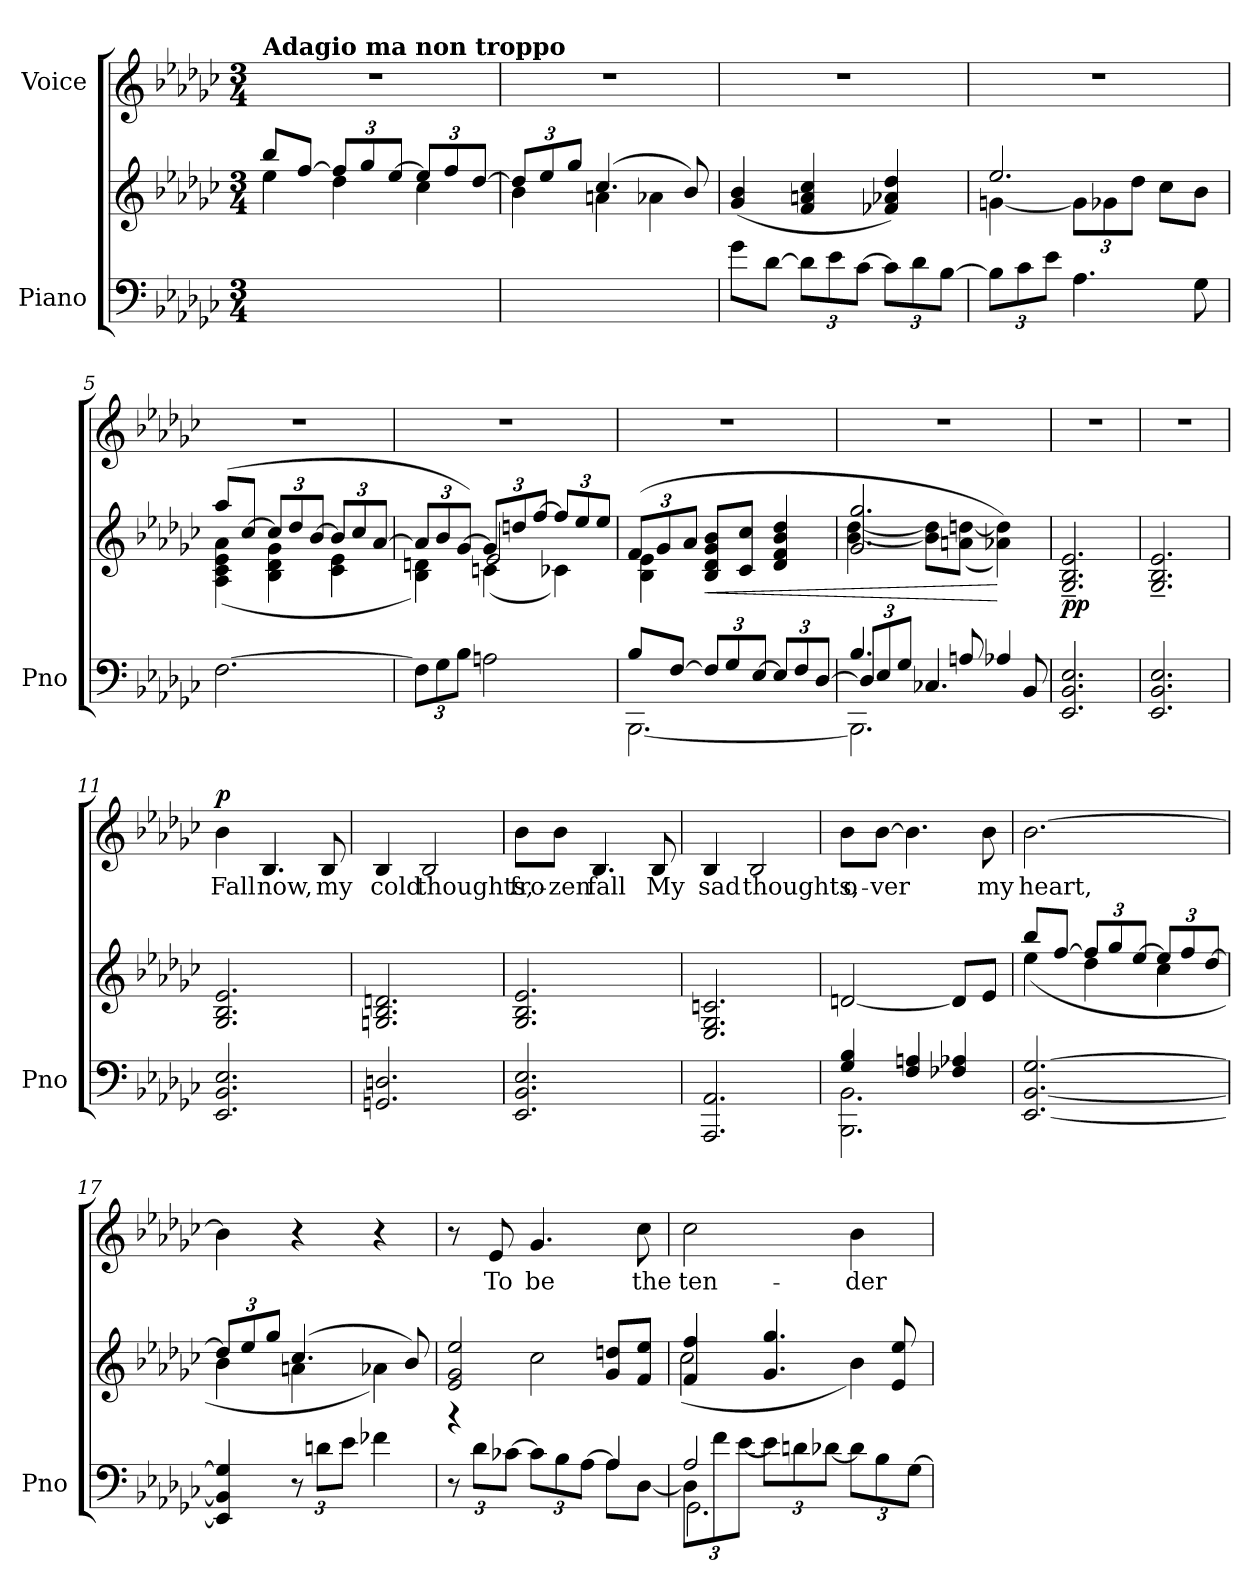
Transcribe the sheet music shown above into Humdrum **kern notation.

**kern	**kern	**dynam	**kern	**text	**dynam
*part2	*part2	*part2	*part1	*part1	*part1
*staff3	*staff2	*staff2/3	*staff1	*staff1	*staff1
*I"Piano	*	*	*I"Voice	*	*
*I'Pno	*	*	*	*	*
*clefF4	*clefG2	*	*clefG2	*	*
*k[b-e-a-d-g-c-]	*k[b-e-a-d-g-c-]	*	*k[b-e-a-d-g-c-]	*	*
*M3/4	*M3/4	*	*M3/4	*	*
=1	=1	=1	=1	=1	=1
*	*^	*	*	*	*
!	!	!	!	!LO:TX:a:B:t=Adagio ma non troppo	!	!
2.ryy	8bb-/L	4ee-\	.	2.r	.	.
.	[>8ff/J	.	.	.	.	.
*	*Xbrackettup	*	*	*	*	*
.	12ff/L]	4dd-\	.	.	.	.
.	12gg-/	.	.	.	.	.
.	[>12ee-/J	.	.	.	.	.
.	12ee-/L]	4cc-\	.	.	.	.
.	12ff/	.	.	.	.	.
.	[>12dd-/J	.	.	.	.	.
=2	=2	=2	=2	=2	=2	=2
2.ryy	12dd-/L]	4b-\	.	2.r	.	.
.	12ee-/	.	.	.	.	.
.	12gg-/J	.	.	.	.	.
.	(>4.cc-/	4an\	.	.	.	.
.	.	4a-X\	.	.	.	.
.	8b-/)	.	.	.	.	.
*	*v	*v	*	*	*	*
=3	=3	=3	=3	=3	=3
8g-\L	(>4g-/ 4b-/	.	2.r	.	.
[8d-\J	.	.	.	.	.
*Xbrackettup	*	*	*	*	*
12d-\L]	4f/ 4an/ 4cc-/	.	.	.	.
12e-\	.	.	.	.	.
[12c-\J	.	.	.	.	.
12c-\L]	4f-X/ 4a-X/ 4dd-/)	.	.	.	.
12d-\	.	.	.	.	.
[12B-\J	.	.	.	.	.
=4	=4	=4	=4	=4	=4
*	*^	*	*	*	*
12B-\L]	2.ee-/	[4gn\	.	2.r	.	.
12c-\	.	.	.	.	.	.
12e-\J	.	.	.	.	.	.
4.A-\	.	12g\L]	.	.	.	.
.	.	12g-X\	.	.	.	.
.	.	12dd-\J	.	.	.	.
.	.	8cc-\L	.	.	.	.
8G-\	.	8b-\J	.	.	.	.
!!LO:LB:g=z
=5	=5	=5	=5	=5	=5	=5
[2.F\	(8aa-/L	(4A-\ 4c-\ 4e-\ 4a-\	.	2.r	.	.
.	[8cc-/J	.	.	.	.	.
.	12cc-/L]	4B-\ 4d-\ 4g-\	.	.	.	.
.	12dd-/	.	.	.	.	.
.	[12b-/J	.	.	.	.	.
.	12b-/L]	4c-\ 4e-\	.	.	.	.
.	12cc-/	.	.	.	.	.
.	[12a-/J	.	.	.	.	.
=6	=6	=6	=6	=6	=6	=6
*	*	*^	*	*	*	*
12F\L]	12a-/L]	4B-\ 4dn\)	4ryy	.	2.r	.	.
12G-\	12b-/	.	.	.	.	.	.
12B-\J	[12g-/J)	.	.	.	.	.	.
2An\	12g-/L]	(4cn\	2e-/	.	.	.	.
.	12ddn/	.	.	.	.	.	.
.	[12ff/J	.	.	.	.	.	.
.	12ff/L]	4c-X\)	.	.	.	.	.
.	12ee-/	.	.	.	.	.	.
.	12ee-/J	.	.	.	.	.	.
*	*	*v	*v	*	*	*	*
=7	=7	=7	=7	=7	=7	=7
*^	*	*	*	*	*	*
8B-/L	[2.BBB-\	(>12f/L	4B-\ 4e-\	.	2.r	.	.
.	.	12g-/	.	.	.	.	.
[8F/J	.	.	.	.	.	.	.
.	.	12a-/J	.	.	.	.	.
!	!	!	!	!LO:HP:b	!	!	!
12F/L]	.	8B-/ 8d-/ 8g-/ 8b-/L	2ryy	<	.	.	.
12G-/	.	.	.	.	.	.	.
.	.	8c-/ 8cc-/J	.	.	.	.	.
[12E-/J	.	.	.	.	.	.	.
12E-/L]	.	4d-/ 4f/ 4b-/ 4dd-/	.	.	.	.	.
12F/	.	.	.	.	.	.	.
[12D-/J	.	.	.	.	.	.	.
=8	=8	=8	=8	=8	=8	=8	=8
*	*^	*	*	*	*	*	*
4.B-/	2.BBB-\]	12D-/L]	2.g-/ 2.gg-/	[4b-\ [>4dd-\	.	2.r	.	.
.	.	12E-/	.	.	.	.	.	.
.	.	12G-/J	.	.	.	.	.	.
.	.	4.C-X/	.	8b-\] 8dd-\]L	.	.	.	.
8An/	.	.	.	(8an\ [>8ddn\J	.	.	.	.
4A-X/	.	.	.	4a-X\ 4dd\]))	[	.	.	.
.	.	8BB-/	.	.	.	.	.	.
*	*	*	*v	*v	*	*	*	*
!!LO:LB:g=z
=9	=9	=9	=9	=9	=9	=9	=9
!	!	!	!	!LO:DY:b	!	!	!
*v	*v	*v	*	*	*	*	*
2.EE-/ 2.BB-/ 2.E-/	2.G-/~> 2.B-/~> 2.e-/~>	pp	2.r	.	.
=10	=10	=10	=10	=10	=10
2.EE-/ 2.BB-/ 2.E-/	2.G-/~> 2.B-/~> 2.e-/~>	.	2.r	.	.
=11	=11	=11	=11	=11	=11
!	!	!	!	!LO:LY:b	!LO:DY:a
2.EE-/ 2.BB-/ 2.E-/	2.G-/ 2.B-/ 2.e-/	.	4b-\	Fall	p
!	!	!	!	!LO:LY:b	!
.	.	.	4.B-/	now,	.
!	!	!	!	!LO:LY:b	!
.	.	.	8B-/	my	.
=12	=12	=12	=12	=12	=12
!	!	!	!	!LO:LY:b	!
2.GGn/ 2.Dn/	2.Gn/ 2.B-/ 2.dn/	.	4B-/	cold	.
!	!	!	!	!LO:LY:b	!
.	.	.	2B-/	thoughts,	.
!!LO:LB:g=z
=13	=13	=13	=13	=13	=13
!	!	!	!	!LO:LY:b	!
2.EE-/ 2.BB-/ 2.E-/	2.G-/ 2.B-/ 2.e-/	.	8b-\L	fro-	.
!	!	!	!	!LO:LY:b	!
.	.	.	8b-\J	-zen	.
!	!	!	!	!LO:LY:b	!
.	.	.	4.B-/	fall	.
!	!	!	!	!LO:LY:b	!
.	.	.	8B-/	My	.
=14	=14	=14	=14	=14	=14
!	!	!	!	!LO:LY:b	!
2.AAA-/ 2.AA-/	2.E-/ 2.G-/ 2.cn/	.	4B-/	sad	.
!	!	!	!	!LO:LY:b	!
.	.	.	2B-/	thoughts,	.
=15	=15	=15	=15	=15	=15
*^	*	*	*	*	*
!	!	!	!	!	!LO:LY:b	!
4G-/ 4B-/	2.BBB-\ 2.BB-\	[2dn/	.	8b-\L	o-	.
!	!	!	!	!	!LO:LY:b	!
.	.	.	.	[8b-\J	-ver	.
4F/ 4An/	.	.	.	4.b-\]	.	.
4F-X/ 4A-X/	.	8d/L]	.	.	.	.
!	!	!	!	!	!LO:LY:b	!
.	.	8e-/J	.	8b-\	my	.
*v	*v	*	*	*	*	*
!!LO:PB:g=z
=16	=16	=16	=16	=16	=16
*	*^	*	*	*	*
!	!	!	!	!	!LO:LY:b	!
[2.EE-/ [2.BB-/ [2.G-/	8bb-/L	(4ee-\	.	[2.b-\	heart,	.
.	[>8ff/J	.	.	.	.	.
.	12ff/L]	4dd-\	.	.	.	.
.	12gg-/	.	.	.	.	.
.	[>12ee-/J	.	.	.	.	.
.	12ee-/L]	4cc-\	.	.	.	.
.	12ff/	.	.	.	.	.
.	[>12dd-/J	.	.	.	.	.
=17	=17	=17	=17	=17	=17	=17
4EE-/] 4BB-/] 4G-/]	12dd-/L]	4b-\	.	4b-\]	.	.
.	12ee-/	.	.	.	.	.
.	12gg-/J	.	.	.	.	.
12r	(>4.cc-/	4an\	.	4r	.	.
12dn\L	.	.	.	.	.	.
12e-\J	.	.	.	.	.	.
4f-X\	.	4a-X\)	.	4r	.	.
.	8b-/)	.	.	.	.	.
=18	=18	=18	=18	=18	=18	=18
*^	*	*	*	*	*	*
12r	2ryy	2e-/ 2g-/ 2ee-/	4r	.	8r	.	.
12d-\L	.	.	.	.	.	.	.
!	!	!	!	!	!	!LO:LY:b	!
.	.	.	.	.	8e-/	To	.
[12c-X\J	.	.	.	.	.	.	.
!	!	!	!	!	!	!LO:LY:b	!
12c-\L]	.	.	2cc-\	.	4.g-/	be	.
12B-\	.	.	.	.	.	.	.
[12A-\J	.	.	.	.	.	.	.
4A-/]	8A-\L	8g-/ 8ddn/L	.	.	.	.	.
!	!	!	!	!	!	!LO:LY:b	!
.	[>8D-\J	8f/ 8ee-/J	.	.	8cc-\	the	.
=19	=19	=19	=19	=19	=19	=19	=19
*	*^	*	*	*	*	*	*
!	!	!	!	!	!	!	!LO:LY:b	!
2A-/	12D-\L]	2.GG-\	4f/ 4ff/	(2cc-\	.	2cc-\	ten-	.
.	12f\	.	.	.	.	.	.	.
.	[>12e-\J	.	.	.	.	.	.	.
.	12e-\L]	.	4.g-/ 4.gg-/	.	.	.	.	.
.	12dn\	.	.	.	.	.	.	.
.	[>12d-X\J	.	.	.	.	.	.	.
!	!	!	!	!	!	!	!LO:LY:b	!
12d-\L]	4ryy	.	.	4b-\)	.	4b-\	-der	.
12B-\	.	.	.	.	.	.	.	.
.	.	.	8e-/ 8ee-/	.	.	.	.	.
[12G-\J	.	.	.	.	.	.	.	.
*v	*v	*v	*	*	*	*	*	*
*	*v	*v	*	*	*	*
=	=	=	=	=	=
*-	*-	*-	*-	*-	*-
